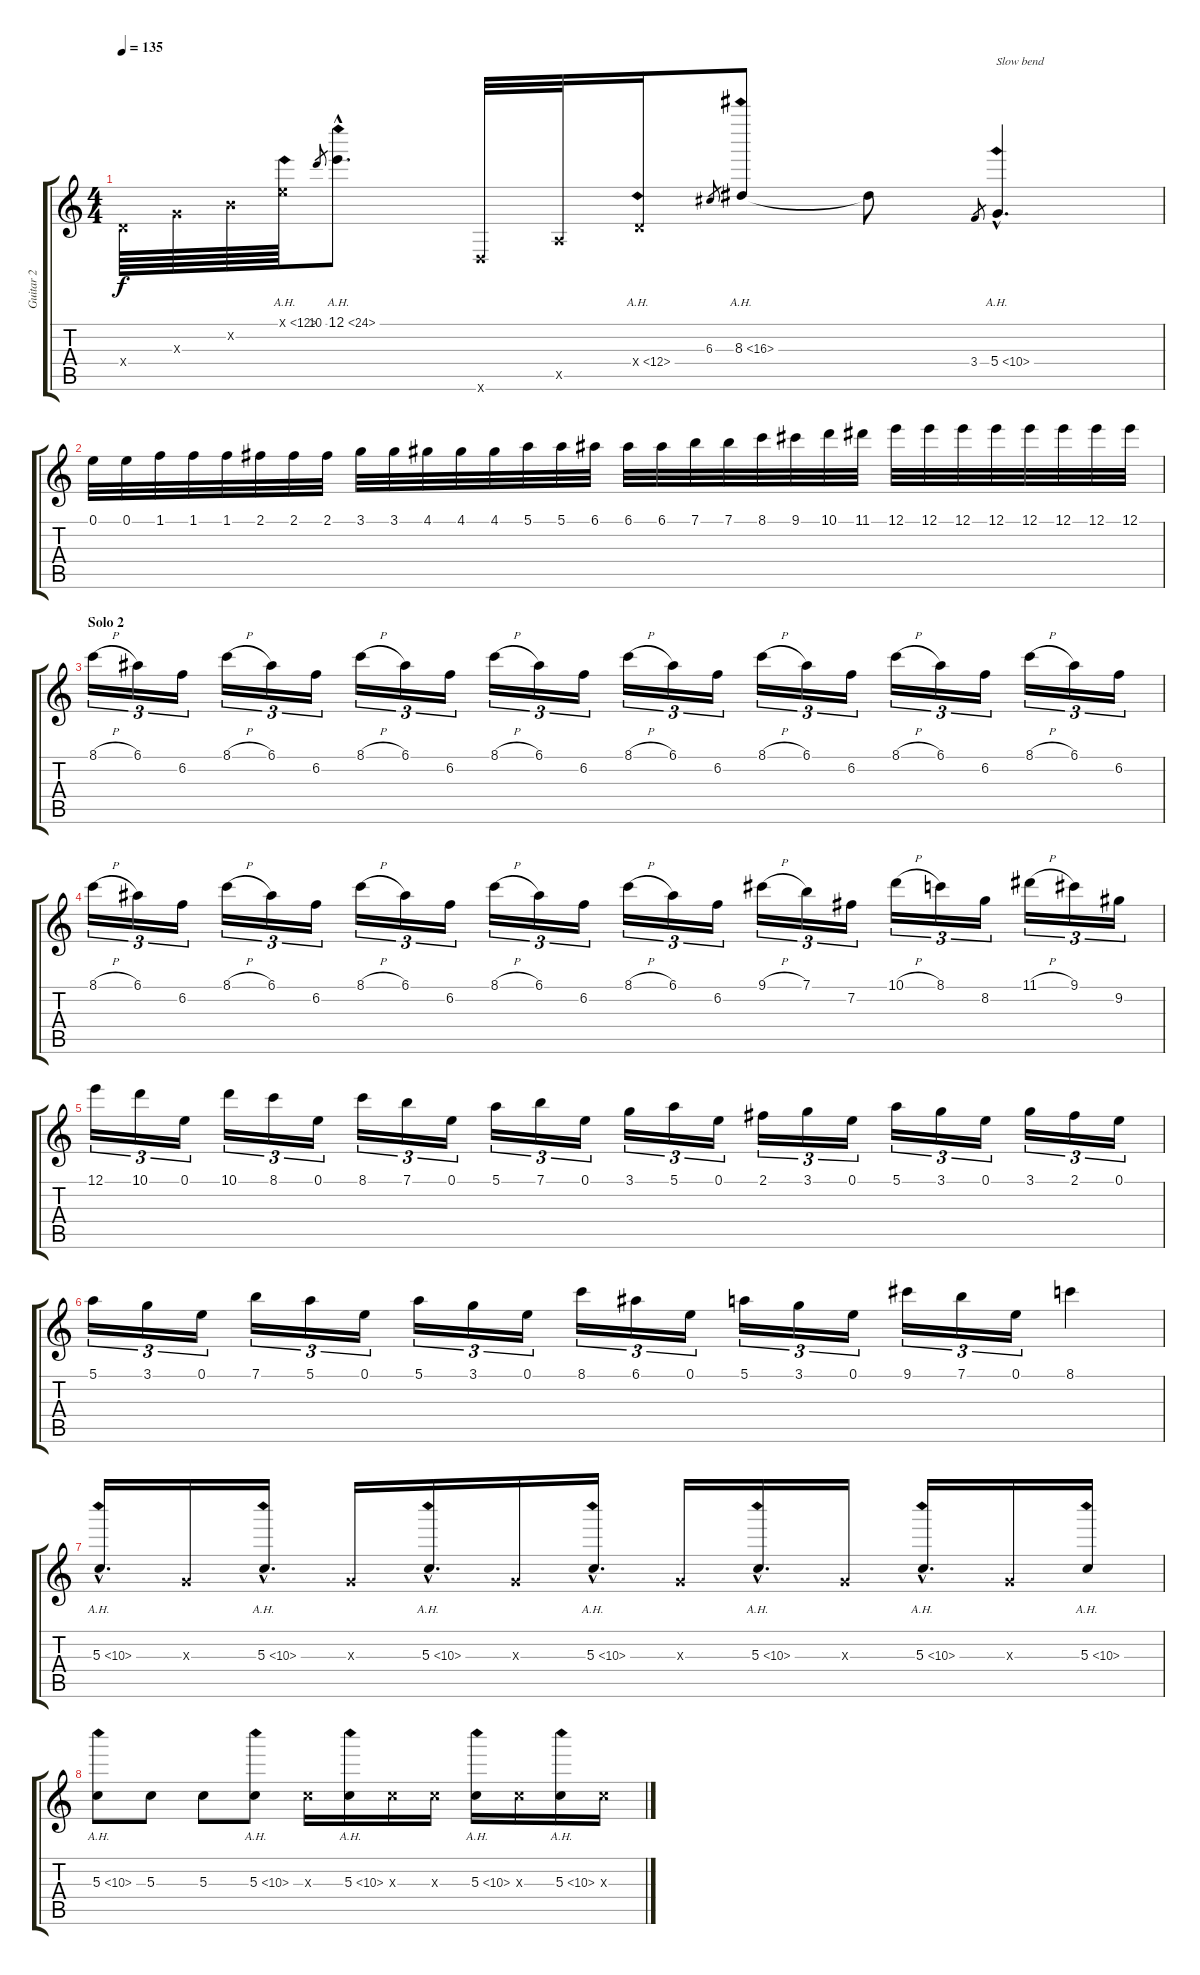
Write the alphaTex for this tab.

\track ("Guitar 2" "Guitar 2") {instrument distortionguitar}
\staff {score tabs}
\tuning (E4 B3 G3 D3 A2 D2) {hide}
\ts (4 4)
\tempo 135
\clef g2
\ks c
0.4{x}.64{dy f} 0.3{x}.64 0.2{x}.64 0.1{ah 12 x}.64 10.1.8{gr} 12.1{ah 12 hac}.8{d} 0.6{x}.32 0.5{x}.32 0.4{ah 12 x}.16 6.3.8{gr} 8.3{ah 8}.8 8.3{t}.8 3.4.8{gr} 5.4{ah 5 hac}.4{d txt "Slow bend"} |
0.1.32 0.1.32 1.1.32 1.1.32 1.1.32 2.1.32 2.1.32 2.1.32 3.1.32 3.1.32 4.1.32 4.1.32 4.1.32 5.1.32 5.1.32 6.1.32 6.1.32 6.1.32 7.1.32 7.1.32 8.1.32 9.1.32 10.1.32 11.1.32 12.1.32 12.1.32 12.1.32 12.1.32 12.1.32 12.1.32 12.1.32 12.1.32 |
\section ("" "Solo 2")
8.1{h}.16{tu (3 2)} 6.1.16{tu (3 2)} 6.2.16{tu (3 2)} 8.1{h}.16{tu (3 2)} 6.1.16{tu (3 2)} 6.2.16{tu (3 2)} 8.1{h}.16{tu (3 2)} 6.1.16{tu (3 2)} 6.2.16{tu (3 2)} 8.1{h}.16{tu (3 2)} 6.1.16{tu (3 2)} 6.2.16{tu (3 2)} 8.1{h}.16{tu (3 2)} 6.1.16{tu (3 2)} 6.2.16{tu (3 2)} 8.1{h}.16{tu (3 2)} 6.1.16{tu (3 2)} 6.2.16{tu (3 2)} 8.1{h}.16{tu (3 2)} 6.1.16{tu (3 2)} 6.2.16{tu (3 2)} 8.1{h}.16{tu (3 2)} 6.1.16{tu (3 2)} 6.2.16{tu (3 2)} |
8.1{h}.16{tu (3 2)} 6.1.16{tu (3 2)} 6.2.16{tu (3 2)} 8.1{h}.16{tu (3 2)} 6.1.16{tu (3 2)} 6.2.16{tu (3 2)} 8.1{h}.16{tu (3 2)} 6.1.16{tu (3 2)} 6.2.16{tu (3 2)} 8.1{h}.16{tu (3 2)} 6.1.16{tu (3 2)} 6.2.16{tu (3 2)} 8.1{h}.16{tu (3 2)} 6.1.16{tu (3 2)} 6.2.16{tu (3 2)} 9.1{h}.16{tu (3 2)} 7.1.16{tu (3 2)} 7.2.16{tu (3 2)} 10.1{h}.16{tu (3 2)} 8.1.16{tu (3 2)} 8.2.16{tu (3 2)} 11.1{h}.16{tu (3 2)} 9.1.16{tu (3 2)} 9.2.16{tu (3 2)} |
12.1.16{tu (3 2)} 10.1.16{tu (3 2)} 0.1.16{tu (3 2)} 10.1.16{tu (3 2)} 8.1.16{tu (3 2)} 0.1.16{tu (3 2)} 8.1.16{tu (3 2)} 7.1.16{tu (3 2)} 0.1.16{tu (3 2)} 5.1.16{tu (3 2)} 7.1.16{tu (3 2)} 0.1.16{tu (3 2)} 3.1.16{tu (3 2)} 5.1.16{tu (3 2)} 0.1.16{tu (3 2)} 2.1.16{tu (3 2)} 3.1.16{tu (3 2)} 0.1.16{tu (3 2)} 5.1.16{tu (3 2)} 3.1.16{tu (3 2)} 0.1.16{tu (3 2)} 3.1.16{tu (3 2)} 2.1.16{tu (3 2)} 0.1.16{tu (3 2)} |
5.1.16{tu (3 2)} 3.1.16{tu (3 2)} 0.1.16{tu (3 2)} 7.1.16{tu (3 2)} 5.1.16{tu (3 2)} 0.1.16{tu (3 2)} 5.1.16{tu (3 2)} 3.1.16{tu (3 2)} 0.1.16{tu (3 2)} 8.1.16{tu (3 2)} 6.1.16{tu (3 2)} 0.1.16{tu (3 2)} 5.1.16{tu (3 2)} 3.1.16{tu (3 2)} 0.1.16{tu (3 2)} 9.1.16{tu (3 2)} 7.1.16{tu (3 2)} 0.1.16{tu (3 2)} 8.1.4 |
5.3{ah 5 hac}.16{d} 0.3{x}.16 5.3{ah 5 hac}.16{d} 0.3{x}.16 5.3{ah 5 hac}.16{d} 0.3{x}.16 5.3{ah 5 hac}.16{d} 0.3{x}.16 5.3{ah 5 hac}.16{d} 0.3{x}.16 5.3{ah 5 hac}.16{d} 0.3{x}.16 5.3{ah 5}.16 |
5.3{ah 5}.8 5.3.8 5.3.8 5.3{ah 5}.8 5.3{x}.16 5.3{ah 5}.16 5.3{x}.16 5.3{x}.16 5.3{ah 5}.16 5.3{x}.16 5.3{ah 5}.16 5.3{x}.16
